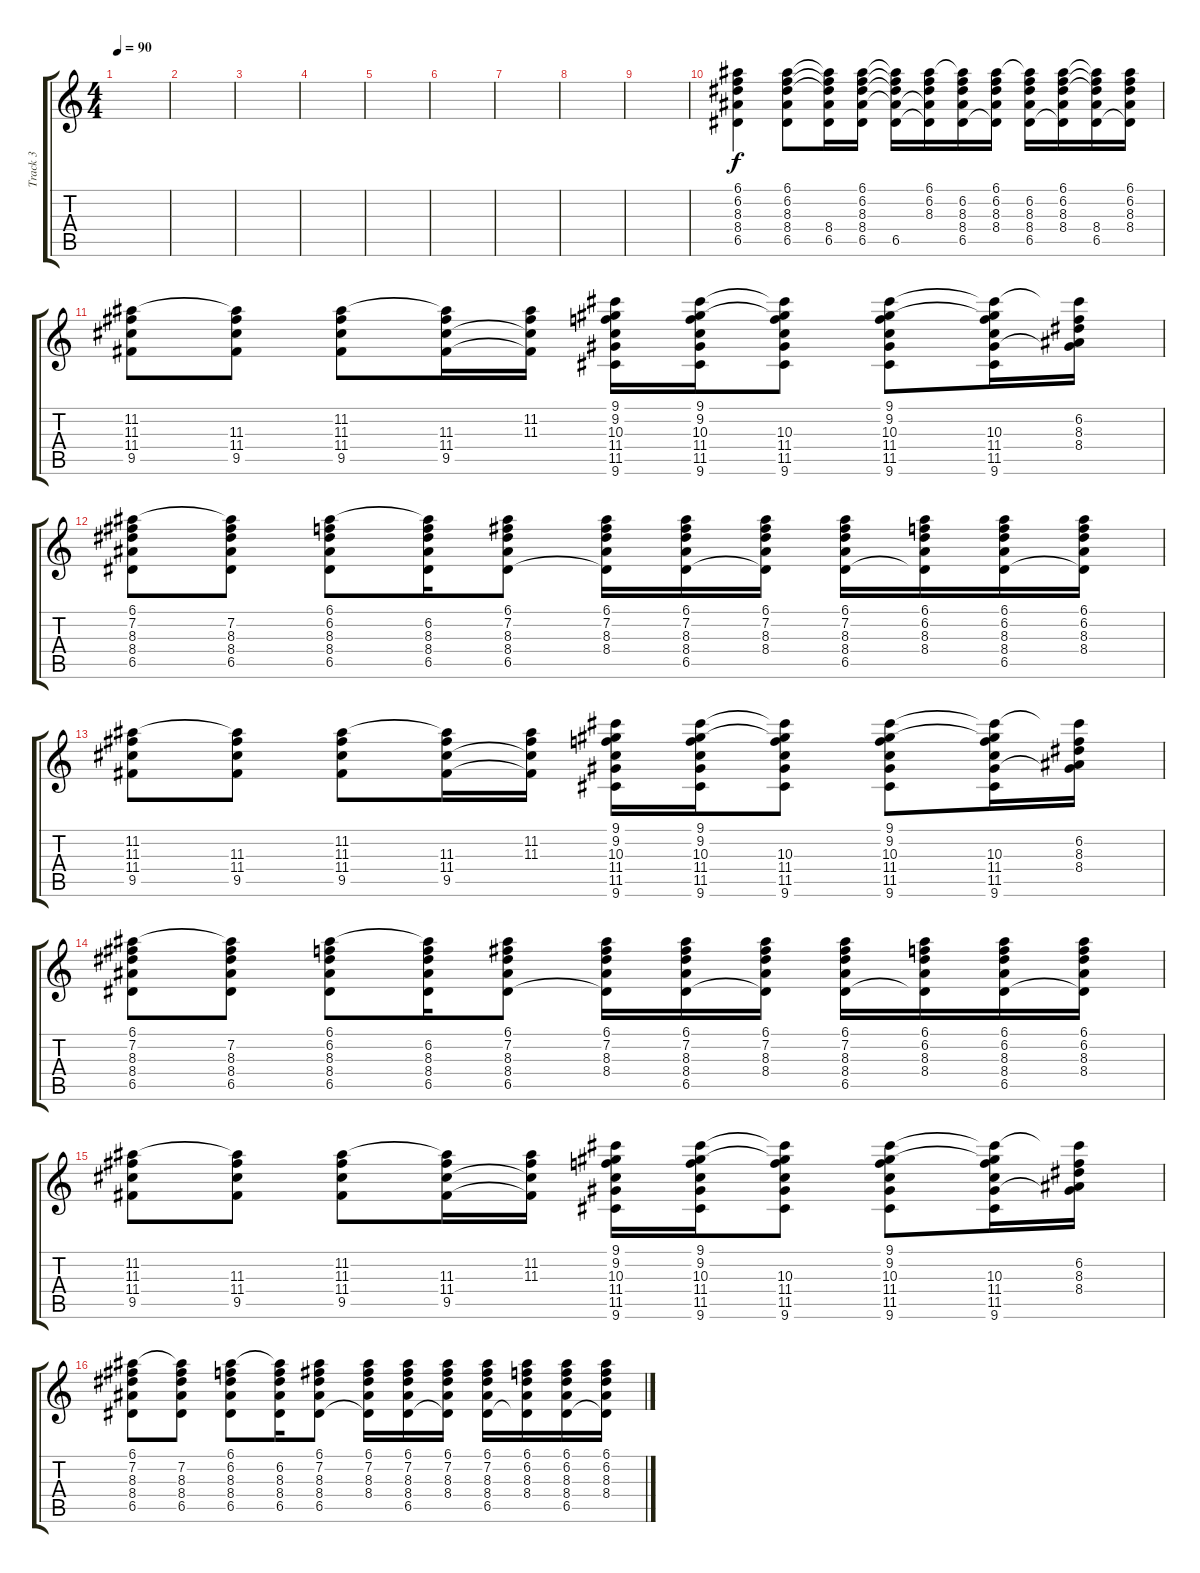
\track ("Track 3" "Track 3") {instrument acousticguitarsteel}
\staff {score tabs}
\tuning (E4 B3 G3 D3 A2 E2) {hide}
\ts (4 4)
\tempo 90
\clef g2
\ks c
|
|
|
|
|
|
|
|
|
(6.1 6.2 8.3 8.4 6.5).4 (6.1 6.2 8.3 8.4 6.5).8 (6.1{t} 6.2{t} 8.3{t} 8.4 6.5).16 (6.1 6.2 8.3 8.4 6.5).16 (6.1{t} 6.2{t} 8.3{t} 8.4{t} 6.5).16 (6.1 6.2 8.3 8.4{t} 6.5{t}).16 (6.1{t} 6.2 8.3 8.4 6.5).16 (6.1 6.2 8.3 8.4 6.5{t}).16 (6.1{t} 6.2 8.3 8.4 6.5).16 (6.1 6.2 8.3 8.4 6.5{t}).16 (6.1{t} 6.2{t} 8.3{t} 8.4 6.5).16 (6.1 6.2 8.3 8.4 6.5{t}).16 |
(11.2 11.3 11.4 9.5).8 (11.2{t} 11.3 11.4 9.5).8 (11.2 11.3 11.4 9.5).8 (11.2{t} 11.3 11.4 9.5).16 (11.2 11.3 11.4{t} 9.5{t}).16 (9.1 9.2 10.3 11.4 11.5 9.6).16 (9.1 9.2 10.3 11.4 11.5 9.6).16 (9.1{t} 9.2{t} 10.3 11.4 11.5 9.6).8 (9.1 9.2 10.3 11.4 11.5 9.6).8 (9.1{t} 9.2{t} 10.3 11.4 11.5 9.6).16 (9.1{t} 6.2 8.3 8.4 11.5{t}).16 |
(6.1 7.2 8.3 8.4 6.5).8 (6.1{t} 7.2 8.3 8.4 6.5).8 (6.1 6.2 8.3 8.4 6.5).8 (6.1{t} 6.2 8.3 8.4 6.5).16 (6.1 7.2 8.3 8.4 6.5).8 (6.1 7.2 8.3 8.4 6.5{t}).16 (6.1 7.2 8.3 8.4 6.5).16 (6.1 7.2 8.3 8.4 6.5{t}).16 (6.1 7.2 8.3 8.4 6.5).16 (6.1 6.2 8.3 8.4 6.5{t}).16 (6.1 6.2 8.3 8.4 6.5).16 (6.1 6.2 8.3 8.4 6.5{t}).16 |
(11.2 11.3 11.4 9.5).8 (11.2{t} 11.3 11.4 9.5).8 (11.2 11.3 11.4 9.5).8 (11.2{t} 11.3 11.4 9.5).16 (11.2 11.3 11.4{t} 9.5{t}).16 (9.1 9.2 10.3 11.4 11.5 9.6).16 (9.1 9.2 10.3 11.4 11.5 9.6).16 (9.1{t} 9.2{t} 10.3 11.4 11.5 9.6).8 (9.1 9.2 10.3 11.4 11.5 9.6).8 (9.1{t} 9.2{t} 10.3 11.4 11.5 9.6).16 (9.1{t} 6.2 8.3 8.4 11.5{t}).16 |
(6.1 7.2 8.3 8.4 6.5).8 (6.1{t} 7.2 8.3 8.4 6.5).8 (6.1 6.2 8.3 8.4 6.5).8 (6.1{t} 6.2 8.3 8.4 6.5).16 (6.1 7.2 8.3 8.4 6.5).8 (6.1 7.2 8.3 8.4 6.5{t}).16 (6.1 7.2 8.3 8.4 6.5).16 (6.1 7.2 8.3 8.4 6.5{t}).16 (6.1 7.2 8.3 8.4 6.5).16 (6.1 6.2 8.3 8.4 6.5{t}).16 (6.1 6.2 8.3 8.4 6.5).16 (6.1 6.2 8.3 8.4 6.5{t}).16 |
(11.2 11.3 11.4 9.5).8 (11.2{t} 11.3 11.4 9.5).8 (11.2 11.3 11.4 9.5).8 (11.2{t} 11.3 11.4 9.5).16 (11.2 11.3 11.4{t} 9.5{t}).16 (9.1 9.2 10.3 11.4 11.5 9.6).16 (9.1 9.2 10.3 11.4 11.5 9.6).16 (9.1{t} 9.2{t} 10.3 11.4 11.5 9.6).8 (9.1 9.2 10.3 11.4 11.5 9.6).8 (9.1{t} 9.2{t} 10.3 11.4 11.5 9.6).16 (9.1{t} 6.2 8.3 8.4 11.5{t}).16 |
(6.1 7.2 8.3 8.4 6.5).8 (6.1{t} 7.2 8.3 8.4 6.5).8 (6.1 6.2 8.3 8.4 6.5).8 (6.1{t} 6.2 8.3 8.4 6.5).16 (6.1 7.2 8.3 8.4 6.5).8 (6.1 7.2 8.3 8.4 6.5{t}).16 (6.1 7.2 8.3 8.4 6.5).16 (6.1 7.2 8.3 8.4 6.5{t}).16 (6.1 7.2 8.3 8.4 6.5).16 (6.1 6.2 8.3 8.4 6.5{t}).16 (6.1 6.2 8.3 8.4 6.5).16 (6.1 6.2 8.3 8.4 6.5{t}).16
